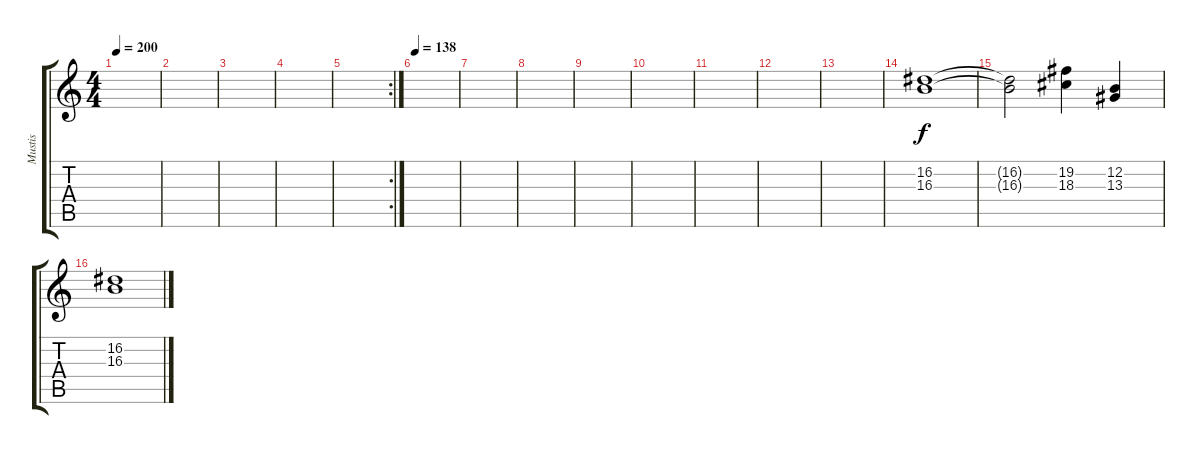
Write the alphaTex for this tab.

\track ("Mustis" "Mustis") {instrument stringensemble1}
\staff {score tabs}
\tuning (E4 B3 G3 D3 A2 E2) {hide}
\ts (4 4)
\tempo 200
\clef g2
\ks c
|
|
|
|
\rc 2
|
\tempo 138
|
|
|
|
|
|
|
|
(16.2 16.3).1 |
(16.2{t} 16.3{t}).2 (19.2 18.3).4 (12.2 13.3).4 |
(16.2 16.3).1
